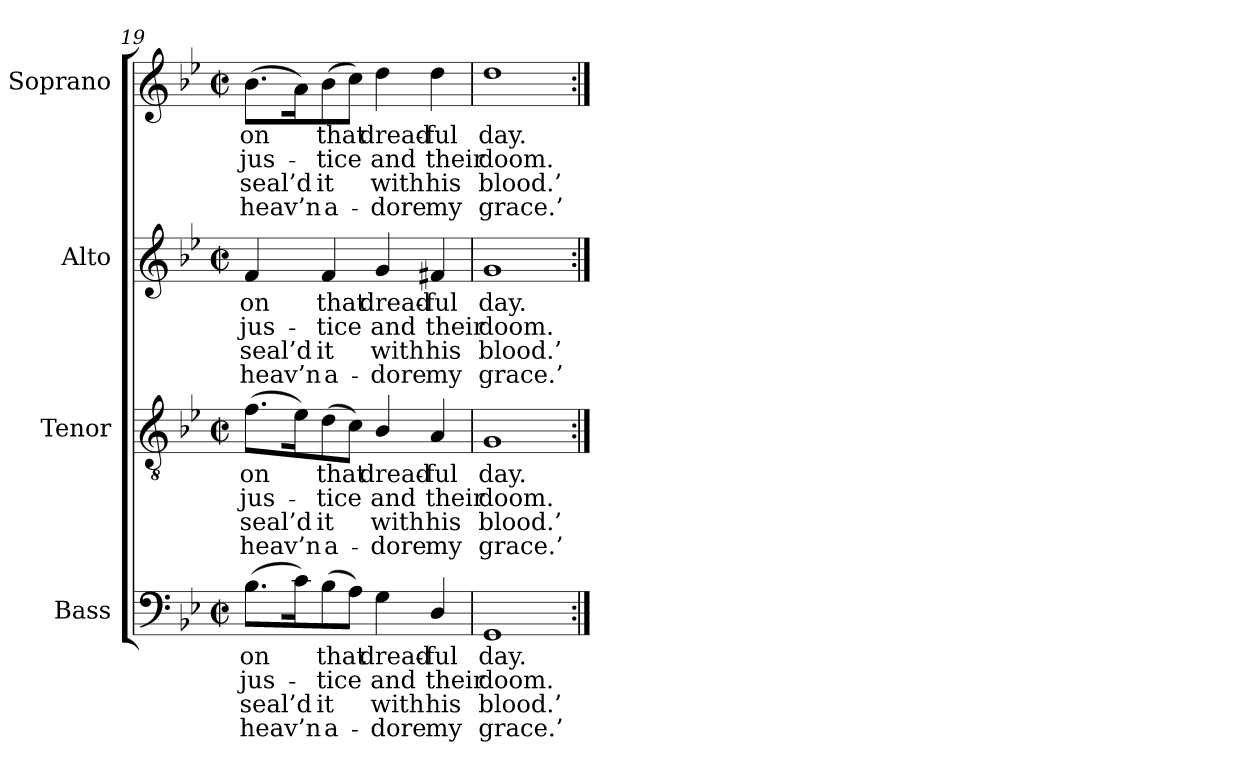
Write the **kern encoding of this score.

**kern	**text	**text	**text	**text	**kern	**text	**text	**text	**text	**kern	**text	**text	**text	**text	**kern	**text	**text	**text	**text
*part4	*part4	*part4	*part4	*part4	*part3	*part3	*part3	*part3	*part3	*part2	*part2	*part2	*part2	*part2	*part1	*part1	*part1	*part1	*part1
*staff4	*staff4	*staff4	*staff4	*staff4	*staff3	*staff3	*staff3	*staff3	*staff3	*staff2	*staff2	*staff2	*staff2	*staff2	*staff1	*staff1	*staff1	*staff1	*staff1
*I"Bass	*	*	*	*	*I"Tenor	*	*	*	*	*I"Alto	*	*	*	*	*I"Soprano	*	*	*	*
*I'B.	*	*	*	*	*I'T.	*	*	*	*	*I'A.	*	*	*	*	*I'S.	*	*	*	*
*clefF4	*	*	*	*	*clefGv2	*	*	*	*	*clefG2	*	*	*	*	*clefG2	*	*	*	*
*	*	*	*	*	*ITrd7c12	*	*	*	*	*	*	*	*	*	*	*	*	*	*
*k[b-e-]	*	*	*	*	*k[b-e-]	*	*	*	*	*k[b-e-]	*	*	*	*	*k[b-e-]	*	*	*	*
*g:	*	*	*	*	*g:	*	*	*	*	*g:	*	*	*	*	*g:	*	*	*	*
*M2/2	*	*	*	*	*M2/2	*	*	*	*	*M2/2	*	*	*	*	*M2/2	*	*	*	*
*met(c|)	*	*	*	*	*met(c|)	*	*	*	*	*met(c|)	*	*	*	*	*met(c|)	*	*	*	*
=19	=19	=19	=19	=19	=19	=19	=19	=19	=19	=19	=19	=19	=19	=19	=19	=19	=19	=19	=19
!	!LO:LY:b:color=#000000	!LO:LY:b:color=#000000	!LO:LY:b:color=#000000	!LO:LY:b:color=#000000	!	!	!	!	!	!	!	!	!	!	!	!	!	!	!
!	!	!	!	!	!	!LO:LY:b:color=#000000	!LO:LY:b:color=#000000	!LO:LY:b:color=#000000	!LO:LY:b:color=#000000	!	!	!	!	!	!	!	!	!	!
!	!	!	!	!	!	!	!	!	!	!	!LO:LY:b:color=#000000	!LO:LY:b:color=#000000	!LO:LY:b:color=#000000	!LO:LY:b:color=#000000	!	!	!	!	!
!	!	!	!	!	!	!	!	!	!	!	!	!	!	!	!	!LO:LY:b:color=#000000	!LO:LY:b:color=#000000	!LO:LY:b:color=#000000	!LO:LY:b:color=#000000
(8.B-i\L	on	jus-	seal’d	heav’n	(8.Fi\L	on	jus-	seal’d	heav’n	4fi/	on	jus-	seal’d	heav’n	(8.b-i\L	on	jus-	seal’d	heav’n
16ci\K)	.	.	.	.	16E-i\K)	.	.	.	.	.	.	.	.	.	16ai\K)	.	.	.	.
!	!LO:LY:b:color=#000000	!LO:LY:b:color=#000000	!LO:LY:b:color=#000000	!LO:LY:b:color=#000000	!	!	!	!	!	!	!	!	!	!	!	!	!	!	!
!	!	!	!	!	!	!LO:LY:b:color=#000000	!LO:LY:b:color=#000000	!LO:LY:b:color=#000000	!LO:LY:b:color=#000000	!	!	!	!	!	!	!	!	!	!
!	!	!	!	!	!	!	!	!	!	!	!LO:LY:b:color=#000000	!LO:LY:b:color=#000000	!LO:LY:b:color=#000000	!LO:LY:b:color=#000000	!	!	!	!	!
!	!	!	!	!	!	!	!	!	!	!	!	!	!	!	!	!LO:LY:b:color=#000000	!LO:LY:b:color=#000000	!LO:LY:b:color=#000000	!LO:LY:b:color=#000000
(8B-i\	that	-tice	it	a-	(8Di\	that	-tice	it	a-	4fi/	that	-tice	it	a-	(8b-i\	that	-tice	it	a-
8Ai\J)	.	.	.	.	8Ci\J)	.	.	.	.	.	.	.	.	.	8cci\J)	.	.	.	.
!	!LO:LY:b:color=#000000	!LO:LY:b:color=#000000	!LO:LY:b:color=#000000	!LO:LY:b:color=#000000	!	!	!	!	!	!	!	!	!	!	!	!	!	!	!
!	!	!	!	!	!	!LO:LY:b:color=#000000	!LO:LY:b:color=#000000	!LO:LY:b:color=#000000	!LO:LY:b:color=#000000	!	!	!	!	!	!	!	!	!	!
!	!	!	!	!	!	!	!	!	!	!	!LO:LY:b:color=#000000	!LO:LY:b:color=#000000	!LO:LY:b:color=#000000	!LO:LY:b:color=#000000	!	!	!	!	!
!	!	!	!	!	!	!	!	!	!	!	!	!	!	!	!	!LO:LY:b:color=#000000	!LO:LY:b:color=#000000	!LO:LY:b:color=#000000	!LO:LY:b:color=#000000
4Gi\	dread-	and	-with	dore	4BB-i/	dread-	and	-with	dore	4gi/	dread-	and	-with	dore	4ddi\	dread-	and	-with	dore
!	!LO:LY:b:color=#000000	!LO:LY:b:color=#000000	!LO:LY:b:color=#000000	!LO:LY:b:color=#000000	!	!	!	!	!	!	!	!	!	!	!	!	!	!	!
!	!	!	!	!	!	!LO:LY:b:color=#000000	!LO:LY:b:color=#000000	!LO:LY:b:color=#000000	!LO:LY:b:color=#000000	!	!	!	!	!	!	!	!	!	!
!	!	!	!	!	!	!	!	!	!	!	!LO:LY:b:color=#000000	!LO:LY:b:color=#000000	!LO:LY:b:color=#000000	!LO:LY:b:color=#000000	!	!	!	!	!
!	!	!	!	!	!	!	!	!	!	!	!	!	!	!	!	!LO:LY:b:color=#000000	!LO:LY:b:color=#000000	!LO:LY:b:color=#000000	!LO:LY:b:color=#000000
4Di/	-ful	their	his	my	4AAi/	-ful	their	his	my	4f#Xi/	-ful	their	his	my	4ddi\	-ful	their	his	my
=20	=20	=20	=20	=20	=20	=20	=20	=20	=20	=20	=20	=20	=20	=20	=20	=20	=20	=20	=20
!	!LO:LY:b:color=#000000	!LO:LY:b:color=#000000	!LO:LY:b:color=#000000	!LO:LY:b:color=#000000	!	!	!	!	!	!	!	!	!	!	!	!	!	!	!
!	!	!	!	!	!	!LO:LY:b:color=#000000	!LO:LY:b:color=#000000	!LO:LY:b:color=#000000	!LO:LY:b:color=#000000	!	!	!	!	!	!	!	!	!	!
!	!	!	!	!	!	!	!	!	!	!	!LO:LY:b:color=#000000	!LO:LY:b:color=#000000	!LO:LY:b:color=#000000	!LO:LY:b:color=#000000	!	!	!	!	!
!	!	!	!	!	!	!	!	!	!	!	!	!	!	!	!	!LO:LY:b:color=#000000	!LO:LY:b:color=#000000	!LO:LY:b:color=#000000	!LO:LY:b:color=#000000
1GGi	day.	doom.	blood.’	grace.’	1GGi	day.	doom.	blood.’	grace.’	1gi	day.	doom.	blood.’	grace.’	1ddi	day.	doom.	blood.’	grace.’
=:|!	=:|!	=:|!	=:|!	=:|!	=:|!	=:|!	=:|!	=:|!	=:|!	=:|!	=:|!	=:|!	=:|!	=:|!	=:|!	=:|!	=:|!	=:|!	=:|!
*-	*-	*-	*-	*-	*-	*-	*-	*-	*-	*-	*-	*-	*-	*-	*-	*-	*-	*-	*-
